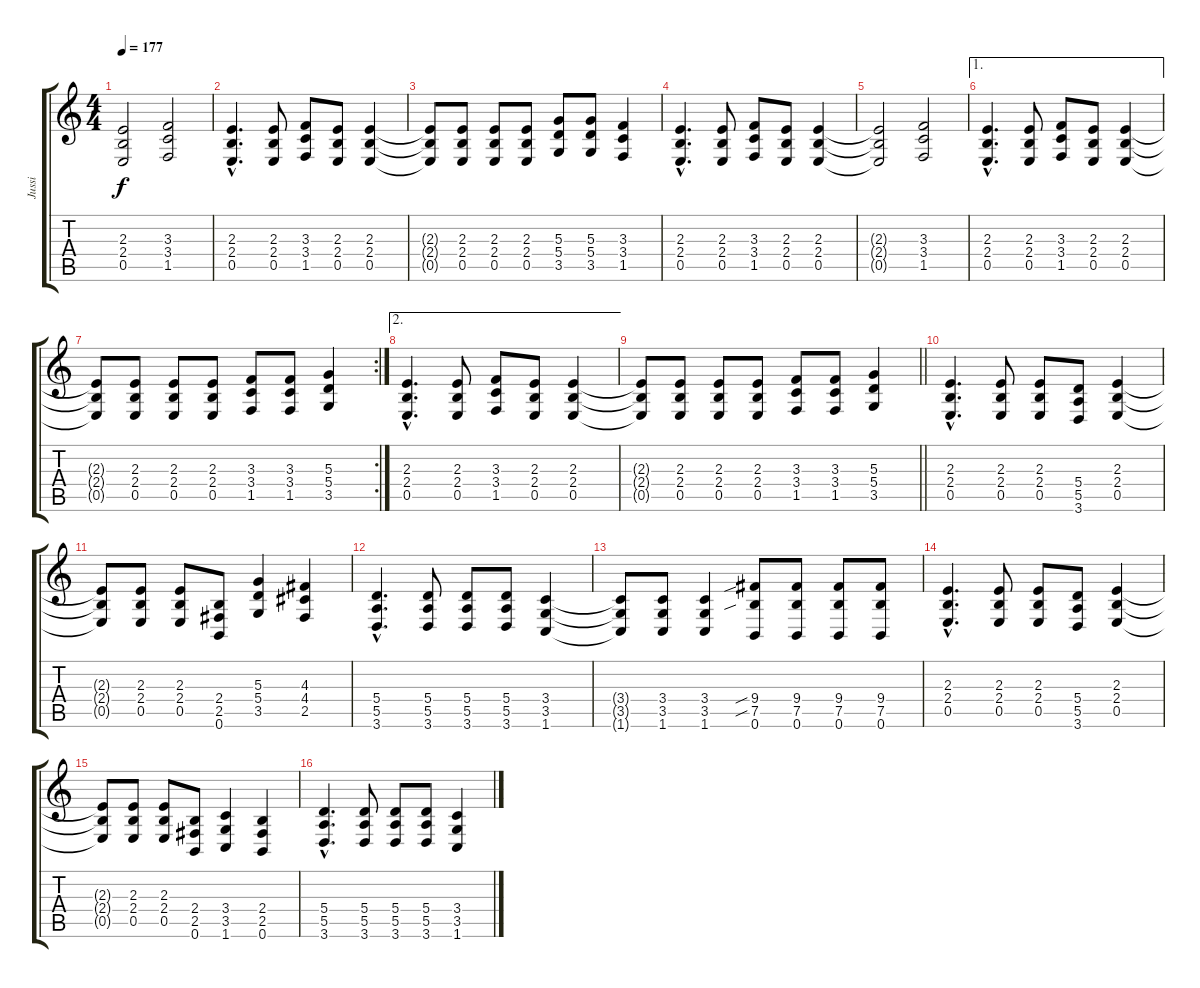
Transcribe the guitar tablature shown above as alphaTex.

\track ("Jussi" "Jussi") {instrument distortionguitar}
\staff {score tabs}
\tuning (B3 Gb3 D3 A2 E2 B1) {hide}
\ts (4 4)
\tempo 177
\clef g2
\ks c
(2.3{t} 2.4{t} 0.5{t}).2{dy f} (3.3 3.4 1.5).2 |
(2.3{hac} 2.4{hac} 0.5{hac}).4{d} (2.3 2.4 0.5).8 (3.3 3.4 1.5).8 (2.3 2.4 0.5).8 (2.3 2.4 0.5).4 |
(2.3{t} 2.4{t} 0.5{t}).8 (2.3 2.4 0.5).8 (2.3 2.4 0.5).8 (2.3 2.4 0.5).8 (5.3 5.4 3.5).8 (5.3 5.4 3.5).8 (3.3 3.4 1.5).4 |
(2.3{hac} 2.4{hac} 0.5{hac}).4{d} (2.3 2.4 0.5).8 (3.3 3.4 1.5).8 (2.3 2.4 0.5).8 (2.3 2.4 0.5).4 |
(2.3{t} 2.4{t} 0.5{t}).2 (3.3 3.4 1.5).2 |
\ae 1
(2.3{hac} 2.4{hac} 0.5{hac}).4{d} (2.3 2.4 0.5).8 (3.3 3.4 1.5).8 (2.3 2.4 0.5).8 (2.3 2.4 0.5).4 |
\rc 2
(2.3{t} 2.4{t} 0.5{t}).8 (2.3 2.4 0.5).8 (2.3 2.4 0.5).8 (2.3 2.4 0.5).8 (3.3 3.4 1.5).8 (3.3 3.4 1.5).8 (5.3 5.4 3.5).4 |
\ae 2
(2.3{hac} 2.4{hac} 0.5{hac}).4{d} (2.3 2.4 0.5).8 (3.3 3.4 1.5).8 (2.3 2.4 0.5).8 (2.3 2.4 0.5).4 |
\barLineRight lightlight
(2.3{t} 2.4{t} 0.5{t}).8 (2.3 2.4 0.5).8 (2.3 2.4 0.5).8 (2.3 2.4 0.5).8 (3.3 3.4 1.5).8 (3.3 3.4 1.5).8 (5.3 5.4 3.5).4 |
(2.3{hac} 2.4{hac} 0.5{hac}).4{d} (2.3 2.4 0.5).8 (2.3 2.4 0.5).8 (5.4 5.5 3.6).8 (2.3 2.4 0.5).4 |
(2.3{t} 2.4{t} 0.5{t}).8 (2.3 2.4 0.5).8 (2.3 2.4 0.5).8 (2.4 2.5 0.6).8 (5.3 5.4 3.5).4 (4.3 4.4 2.5).4 |
(5.4{hac} 5.5{hac} 3.6{hac}).4{d} (5.4 5.5 3.6).8 (5.4 5.5 3.6).8 (5.4 5.5 3.6).8 (3.4 3.5 1.6).4 |
(3.4{t} 3.5{t} 1.6{t}).8 (3.4 3.5 1.6).8 (3.4 3.5 1.6).4 (9.4{sib} 7.5{sib} 0.6).8 (9.4 7.5 0.6).8 (9.4 7.5 0.6).8 (9.4 7.5 0.6).8 |
(2.3{hac} 2.4{hac} 0.5{hac}).4{d} (2.3 2.4 0.5).8 (2.3 2.4 0.5).8 (5.4 5.5 3.6).8 (2.3 2.4 0.5).4 |
(2.3{t} 2.4{t} 0.5{t}).8 (2.3 2.4 0.5).8 (2.3 2.4 0.5).8 (2.4 2.5 0.6).8 (3.4 3.5 1.6).4 (2.4 2.5 0.6).4 |
(5.4{hac} 5.5{hac} 3.6{hac}).4{d} (5.4 5.5 3.6).8 (5.4 5.5 3.6).8 (5.4 5.5 3.6).8 (3.4 3.5 1.6).4
